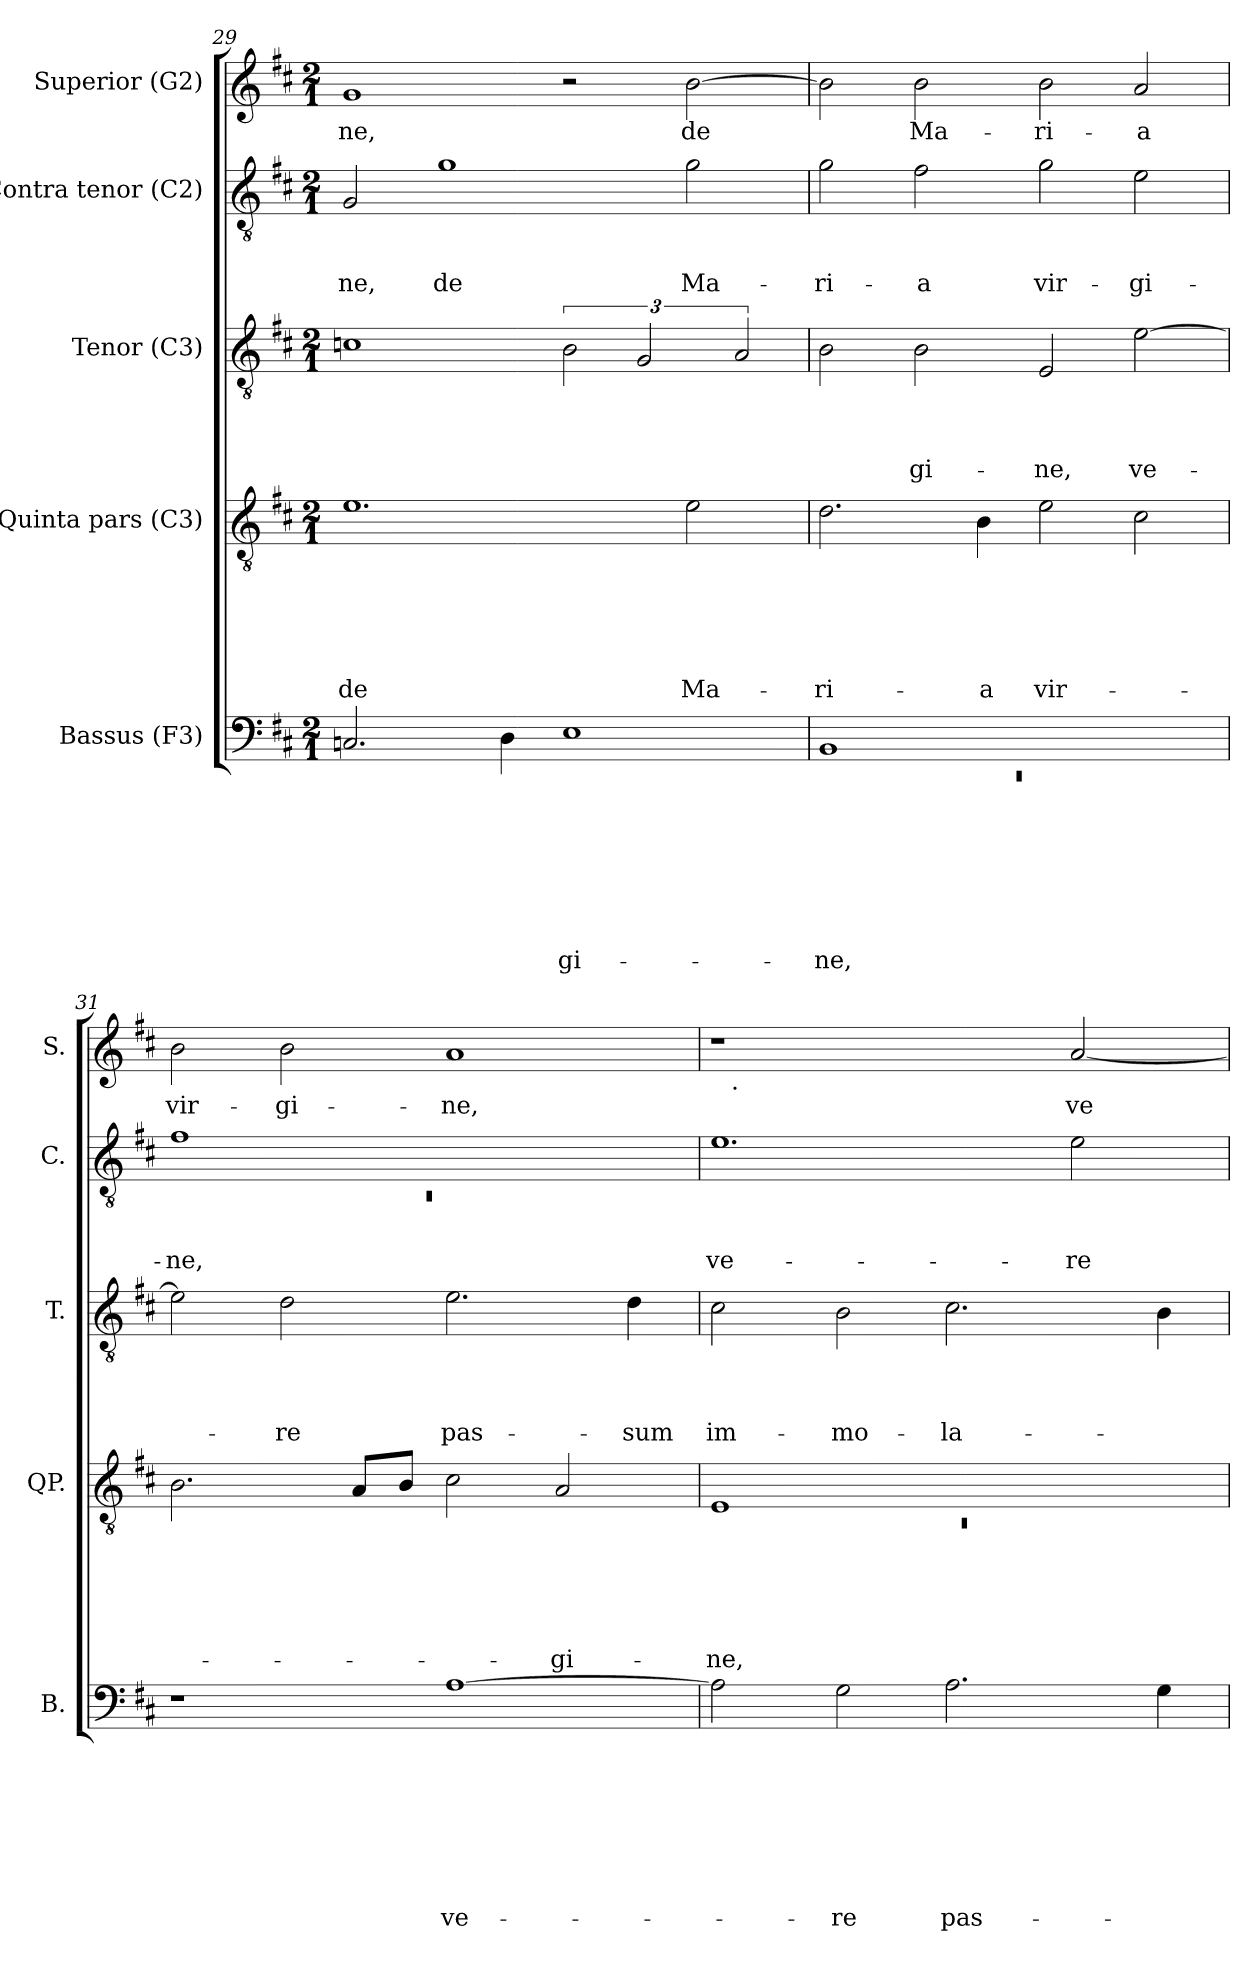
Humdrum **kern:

**kern	**text	**text	**text	**text	**text	**text	**text	**text	**kern	**text	**text	**text	**text	**text	**text	**kern	**text	**text	**text	**text	**kern	**text	**text	**text	**kern	**text
*part5	*part5	*part5	*part5	*part5	*part5	*part5	*part5	*part5	*part4	*part4	*part4	*part4	*part4	*part4	*part4	*part3	*part3	*part3	*part3	*part3	*part2	*part2	*part2	*part2	*part1	*part1
*staff5	*staff5	*staff5	*staff5	*staff5	*staff5	*staff5	*staff5	*staff5	*staff4	*staff4	*staff4	*staff4	*staff4	*staff4	*staff4	*staff3	*staff3	*staff3	*staff3	*staff3	*staff2	*staff2	*staff2	*staff2	*staff1	*staff1
*I"Bassus (F3)	*	*	*	*	*	*	*	*	*I"Quinta pars (C3)	*	*	*	*	*	*	*I"Tenor (C3)	*	*	*	*	*I"Contra tenor (C2)	*	*	*	*I"Superior (G2)	*
*I'B.	*	*	*	*	*	*	*	*	*I'QP.	*	*	*	*	*	*	*I'T.	*	*	*	*	*I'C.	*	*	*	*I'S.	*
*clefF4	*	*	*	*	*	*	*	*	*clefGv2	*	*	*	*	*	*	*clefGv2	*	*	*	*	*clefGv2	*	*	*	*clefG2	*
*k[f#c#]	*	*	*	*	*	*	*	*	*k[f#c#]	*	*	*	*	*	*	*k[f#c#]	*	*	*	*	*k[f#c#]	*	*	*	*k[f#c#]	*
*D:	*	*	*	*	*	*	*	*	*D:	*	*	*	*	*	*	*D:	*	*	*	*	*D:	*	*	*	*D:	*
*M2/1	*	*	*	*	*	*	*	*	*M2/1	*	*	*	*	*	*	*M2/1	*	*	*	*	*M2/1	*	*	*	*M2/1	*
=29	=29	=29	=29	=29	=29	=29	=29	=29	=29	=29	=29	=29	=29	=29	=29	=29	=29	=29	=29	=29	=29	=29	=29	=29	=29	=29
!	!	!	!	!	!	!	!	!	!	!	!	!	!	!	!LO:LY:b	!	!	!	!	!	!	!	!	!LO:LY:b	!	!LO:LY:b
2.Cn/	.	.	.	.	.	.	.	.	1.e	.	.	.	.	.	de	1cn	.	.	.	.	2G/	.	.	-ne,	1g	-ne,
!	!	!	!	!	!	!	!	!	!	!	!	!	!	!	!	!	!	!	!	!	!	!	!	!LO:LY:b	!	!
.	.	.	.	.	.	.	.	.	.	.	.	.	.	.	.	.	.	.	.	.	1g	.	.	de	.	.
4D\	.	.	.	.	.	.	.	.	.	.	.	.	.	.	.	.	.	.	.	.	.	.	.	.	.	.
!	!	!	!	!	!	!	!	!LO:LY:b	!	!	!	!	!	!	!	!	!	!	!	!	!	!	!	!	!	!
1E	.	.	.	.	.	.	.	-gi-	.	.	.	.	.	.	.	3B\	.	.	.	.	.	.	.	.	2r	.
.	.	.	.	.	.	.	.	.	.	.	.	.	.	.	.	3G/	.	.	.	.	.	.	.	.	.	.
!	!	!	!	!	!	!	!	!	!	!	!	!	!	!	!LO:LY:b	!	!	!	!	!	!	!	!	!LO:LY:b	!	!LO:LY:b
.	.	.	.	.	.	.	.	.	2e\	.	.	.	.	.	Ma-	.	.	.	.	.	2g\	.	.	Ma-	[>2b\	de
.	.	.	.	.	.	.	.	.	.	.	.	.	.	.	.	3A/	.	.	.	.	.	.	.	.	.	.
=30	=30	=30	=30	=30	=30	=30	=30	=30	=30	=30	=30	=30	=30	=30	=30	=30	=30	=30	=30	=30	=30	=30	=30	=30	=30	=30
*^	*	*	*	*	*	*	*	*	*	*	*	*	*	*	*	*	*	*	*	*	*	*	*	*	*	*
!	!LO:N:vis=1	!	!	!	!	!	!	!	!LO:LY:b	!	!	!	!	!	!	!LO:LY:b	!	!	!	!	!	!	!	!	!LO:LY:b	!	!
1BB	0rEE	.	.	.	.	.	.	.	-ne,	2.d\	.	.	.	.	.	-ri-	2B\	.	.	.	.	2g\	.	.	-ri-	2b\]	.
!	!	!	!	!	!	!	!	!	!	!	!	!	!	!	!	!	!	!	!	!	!LO:LY:b	!	!	!	!LO:LY:b	!	!LO:LY:b
.	.	.	.	.	.	.	.	.	.	.	.	.	.	.	.	.	2B\	.	.	.	-gi-	2f#\	.	.	-a	2b\	Ma-
!	!	!	!	!	!	!	!	!	!	!	!	!	!	!	!	!LO:LY:b	!	!	!	!	!	!	!	!	!	!	!
.	.	.	.	.	.	.	.	.	.	4B\	.	.	.	.	.	-a	.	.	.	.	.	.	.	.	.	.	.
!	!	!	!	!	!	!	!	!	!	!	!	!	!	!	!	!LO:LY:b	!	!	!	!	!LO:LY:b	!	!	!	!LO:LY:b	!	!LO:LY:b
1ryy	.	.	.	.	.	.	.	.	.	2e\	.	.	.	.	.	vir-	2E/	.	.	.	-ne,	2g\	.	.	vir-	2b\	-ri-
!	!	!	!	!	!	!	!	!	!	!	!	!	!	!	!	!	!	!	!	!	!LO:LY:b	!	!	!	!LO:LY:b	!	!LO:LY:b
.	.	.	.	.	.	.	.	.	.	2c#\	.	.	.	.	.	.	[>2e\	.	.	.	ve-	2e\	.	.	-gi-	2a/	-a
*v	*v	*	*	*	*	*	*	*	*	*	*	*	*	*	*	*	*	*	*	*	*	*	*	*	*	*	*
=31	=31	=31	=31	=31	=31	=31	=31	=31	=31	=31	=31	=31	=31	=31	=31	=31	=31	=31	=31	=31	=31	=31	=31	=31	=31	=31
*	*	*	*	*	*	*	*	*	*	*	*	*	*	*	*	*	*	*	*	*	*^	*	*	*	*	*
!	!	!	!	!	!	!	!	!	!	!	!	!	!	!	!	!	!	!	!	!	!	!LO:N:vis=1	!	!	!LO:LY:b	!	!LO:LY:b
1r	.	.	.	.	.	.	.	.	2.B\	.	.	.	.	.	.	2e\]	.	.	.	.	1f#	0rC	.	.	-ne,	2b\	vir-
!	!	!	!	!	!	!	!	!	!	!	!	!	!	!	!	!	!	!	!	!LO:LY:b	!	!	!	!	!	!	!LO:LY:b
.	.	.	.	.	.	.	.	.	.	.	.	.	.	.	.	2d\	.	.	.	-re	.	.	.	.	.	2b\	-gi-
.	.	.	.	.	.	.	.	.	8A/L	.	.	.	.	.	.	.	.	.	.	.	.	.	.	.	.	.	.
.	.	.	.	.	.	.	.	.	8B/J	.	.	.	.	.	.	.	.	.	.	.	.	.	.	.	.	.	.
!	!	!	!	!	!	!	!	!LO:LY:b	!	!	!	!	!	!	!	!	!	!	!	!LO:LY:b	!	!	!	!	!	!	!LO:LY:b
[<1A	.	.	.	.	.	.	.	ve-	2c#\	.	.	.	.	.	.	2.e\	.	.	.	pas-	1ryy	.	.	.	.	1a	-ne,
!	!	!	!	!	!	!	!	!	!	!	!	!	!	!	!LO:LY:b	!	!	!	!	!	!	!	!	!	!	!	!
.	.	.	.	.	.	.	.	.	2A/	.	.	.	.	.	-gi-	.	.	.	.	.	.	.	.	.	.	.	.
!	!	!	!	!	!	!	!	!	!	!	!	!	!	!	!	!	!	!	!	!LO:LY:b	!	!	!	!	!	!	!
.	.	.	.	.	.	.	.	.	.	.	.	.	.	.	.	4d\	.	.	.	-sum	.	.	.	.	.	.	.
*	*	*	*	*	*	*	*	*	*	*	*	*	*	*	*	*	*	*	*	*	*v	*v	*	*	*	*	*
!!LO:LB:g=z
=32	=32	=32	=32	=32	=32	=32	=32	=32	=32	=32	=32	=32	=32	=32	=32	=32	=32	=32	=32	=32	=32	=32	=32	=32	=32	=32
*	*	*	*	*	*	*	*	*	*^	*	*	*	*	*	*	*	*	*	*	*	*	*	*	*	*	*
!	!	!	!	!	!	!	!	!	!	!LO:N:vis=1	!	!	!	!	!	!LO:LY:b	!	!	!	!	!LO:LY:b	!	!	!	!LO:LY:b	!	!
*	*	*	*	*	*	*	*	*	*	*	*	*	*	*	*	*	*	*	*	*	*	*	*	*	*	*^	*
2A\]	.	.	.	.	.	.	.	.	1E	0rC	.	.	.	.	.	-ne,	2c#\	.	.	.	im-	1.e	.	.	ve-	1r	32ryy	.
!	!	!	!	!	!	!	!	!	!	!	!	!	!	!	!	!	!	!	!	!	!	!	!	!	!	!	!LO:TX:b:t=.	!
.	.	.	.	.	.	.	.	.	.	.	.	.	.	.	.	.	.	.	.	.	.	.	.	.	.	.	1ryy	.
!	!	!	!	!	!	!	!	!LO:LY:b	!	!	!	!	!	!	!	!	!	!	!	!	!LO:LY:b	!	!	!	!	!	!	!
2G\	.	.	.	.	.	.	.	-re	.	.	.	.	.	.	.	.	2B\	.	.	.	-mo-	.	.	.	.	.	.	.
!	!	!	!	!	!	!	!	!LO:LY:b	!	!	!	!	!	!	!	!	!	!	!	!	!LO:LY:b	!	!	!	!	!	!	!
2.A\	.	.	.	.	.	.	.	pas-	1ryy	.	.	.	.	.	.	.	2.c#\	.	.	.	-la-	.	.	.	.	2ryy	.	.
.	.	.	.	.	.	.	.	.	.	.	.	.	.	.	.	.	.	.	.	.	.	.	.	.	.	.	2ryy	.
!	!	!	!	!	!	!	!	!	!	!	!	!	!	!	!	!	!	!	!	!	!	!	!	!	!LO:LY:b	!	!	!LO:LY:b
.	.	.	.	.	.	.	.	.	.	.	.	.	.	.	.	.	.	.	.	.	.	2e\	.	.	-re	[<2a/	.	ve-
.	.	.	.	.	.	.	.	.	.	.	.	.	.	.	.	.	.	.	.	.	.	.	.	.	.	.	4...ryy	.
4G\	.	.	.	.	.	.	.	.	.	.	.	.	.	.	.	.	4B\	.	.	.	.	.	.	.	.	.	.	.
*	*	*	*	*	*	*	*	*	*v	*v	*	*	*	*	*	*	*	*	*	*	*	*	*	*	*	*v	*v	*
=	=	=	=	=	=	=	=	=	=	=	=	=	=	=	=	=	=	=	=	=	=	=	=	=	=	=
*-	*-	*-	*-	*-	*-	*-	*-	*-	*-	*-	*-	*-	*-	*-	*-	*-	*-	*-	*-	*-	*-	*-	*-	*-	*-	*-
